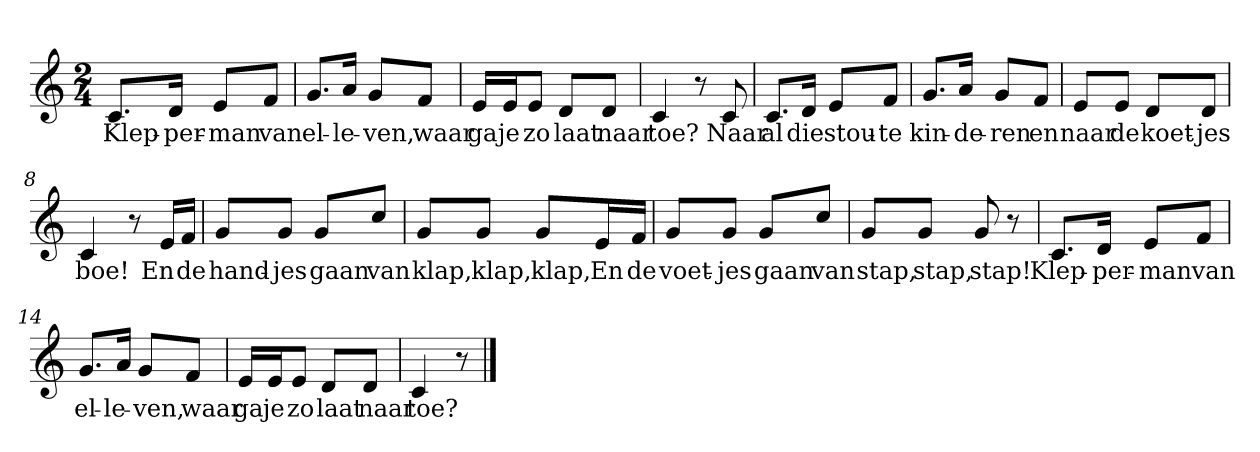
**kern	**text
*part1	*part1
*staff1	*staff1
*clefG2	*
*k[]	*
*C:	*
*M2/4	*
*MM120	*
=1	=1
8.c/L	Klep-
16d/Jk	-per-
8e/L	-man
8f/J	van
=2	=2
8.g/L	el-
16a/Jk	-le-
8g/L	-ven,
8f/J	waar
=3	=3
16e/LL	ga
16e/J	je
8e/J	zo
8d/L	laat
8d/J	naar
=4	=4
4c	toe?
8r	.
8c	Naar
=5	=5
8.c/L	al
16d/Jk	die
8e/L	stou-
8f/J	-te
=6	=6
8.g/L	kin-
16a/Jk	-de-
8g/L	-ren
8f/J	en
=7	=7
8e/L	naar
8e/J	de
8d/L	koet-
8d/J	-jes
=8	=8
4c	boe!
8r	.
16e/LL	En
16f/JJ	de
=9	=9
8g/L	hand-
8g/J	-jes
8g/L	gaan
8cc/J	van
=10	=10
8g/L	klap,
8g/J	klap,
8g/L	klap,
16e/L	En
16f/JJ	de
=11	=11
8g/L	voet-
8g/J	-jes
8g/L	gaan
8cc/J	van
=12	=12
8g/L	stap,
8g/J	stap,
8g	stap!
8r	.
=13	=13
8.c/L	Klep-
16d/Jk	-per-
8e/L	-man
8f/J	van
=14	=14
8.g/L	el-
16a/Jk	-le-
8g/L	-ven,
8f/J	waar
=15	=15
16e/LL	ga
16e/J	je
8e/J	zo
8d/L	laat
8d/J	naar
=16	=16
4c	toe?
8r	.
==	==
*-	*-
